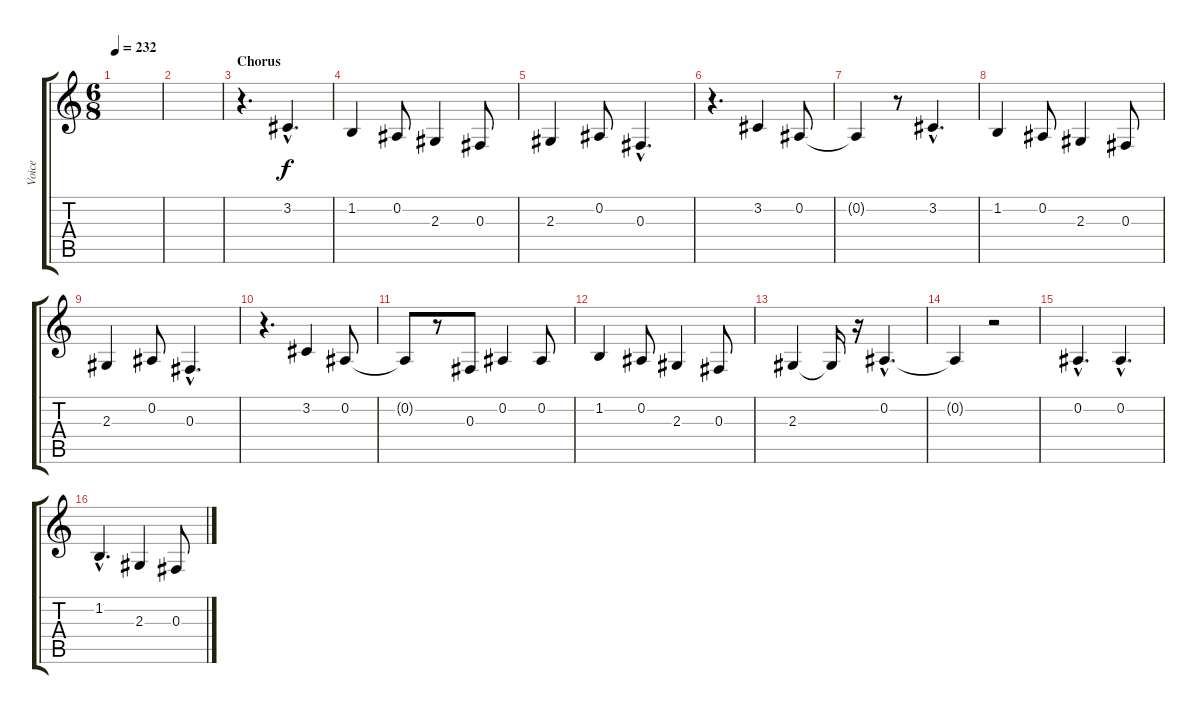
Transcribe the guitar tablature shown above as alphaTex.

\track ("Voice" "Voice") {instrument tenorsax}
\staff {score tabs}
\tuning (Eb4 Bb3 Gb3 Db3 Ab2 Eb2) {hide}
\ts (6 8)
\tempo 232
\clef g2
\ks c
|
|
\section ("" "Chorus")
r.4{d volume 9} 3.2{hac}.4{d} |
1.2.4 0.2.8 2.3.4 0.3.8 |
2.3.4 0.2.8 0.3{hac}.4{d} |
r.4{d} 3.2.4 0.2.8 |
0.2{t}.4 r.8 3.2{hac}.4{d} |
1.2.4{volume 9} 0.2.8 2.3.4 0.3.8 |
2.3.4 0.2.8 0.3{hac}.4{d} |
r.4{d} 3.2.4 0.2.8 |
0.2{t}.8 r.8 0.3.8{volume 9} 0.2.4 0.2.8 |
1.2.4 0.2.8 2.3.4 0.3.8 |
2.3.4 2.3{t}.16 r.16 0.2{hac}.4{d} |
0.2{t}.4 r.2 |
0.2{hac}.4{d volume 9} 0.2{hac}.4{d} |
1.2{hac}.4{d} 2.3.4 0.3.8
